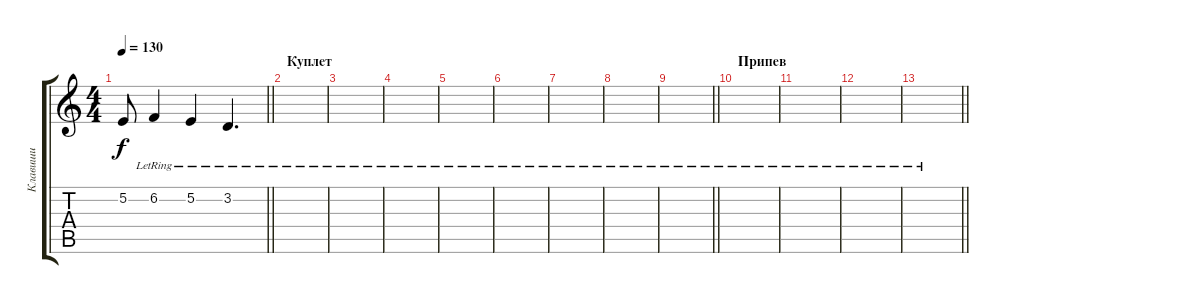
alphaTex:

\track ("Клавиши" "Клавиши") {instrument electricgrandpiano}
\staff {score tabs}
\tuning (E4 B3 G3 D3 A2 E2) {hide}
\ts (4 4)
\tempo 130
\clef g2
\barLineRight lightlight
\ks c
5.2{t}.8{dy f} 6.2{lr}.4 5.2{lr}.4 3.2{lr}.4{d} |
\section ("" "Куплет")
|
|
|
|
|
|
|
\barLineRight lightlight
|
\section ("" "Припев")
|
|
|
\barLineRight lightlight
